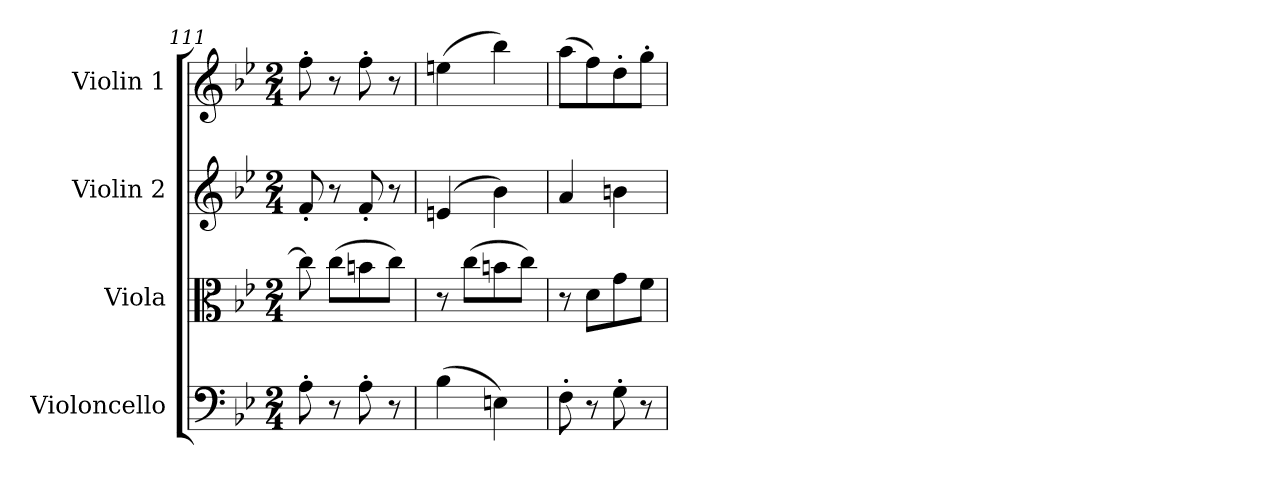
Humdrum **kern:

**kern	**kern	**kern	**kern
*part4	*part3	*part2	*part1
*staff4	*staff3	*staff2	*staff1
*I"Violoncello	*I"Viola	*I"Violin 2	*I"Violin 1
*I'Vc	*I'Vla	*I'Vln	*I'Vln
*clefF4	*clefC3	*clefG2	*clefG2
*k[b-e-]	*k[b-e-]	*k[b-e-]	*k[b-e-]
*M2/4	*M2/4	*M2/4	*M2/4
=111	=111	=111	=111
8A'\	8cc\]	8f'/	8ff'\
8r	(8cc\L	8r	8r
8A'\	8bn\	8f'/	8ff'\
8r	8cc\J)	8r	8r
=112	=112	=112	=112
(4B-\	8r	(4en/	(4een\
.	(8cc\L	.	.
4En\)	8bn\	4b-\)	4bb-\)
.	8cc\J)	.	.
!!LO:LB:g=z
=113	=113	=113	=113
8F'\	8r	4a/	(8aa\L
8r	8d\L	.	8ff\)
8G'\	8g\	4bn\	8dd'\
8r	8f\J	.	8gg'\J
=	=	=	=
*-	*-	*-	*-
